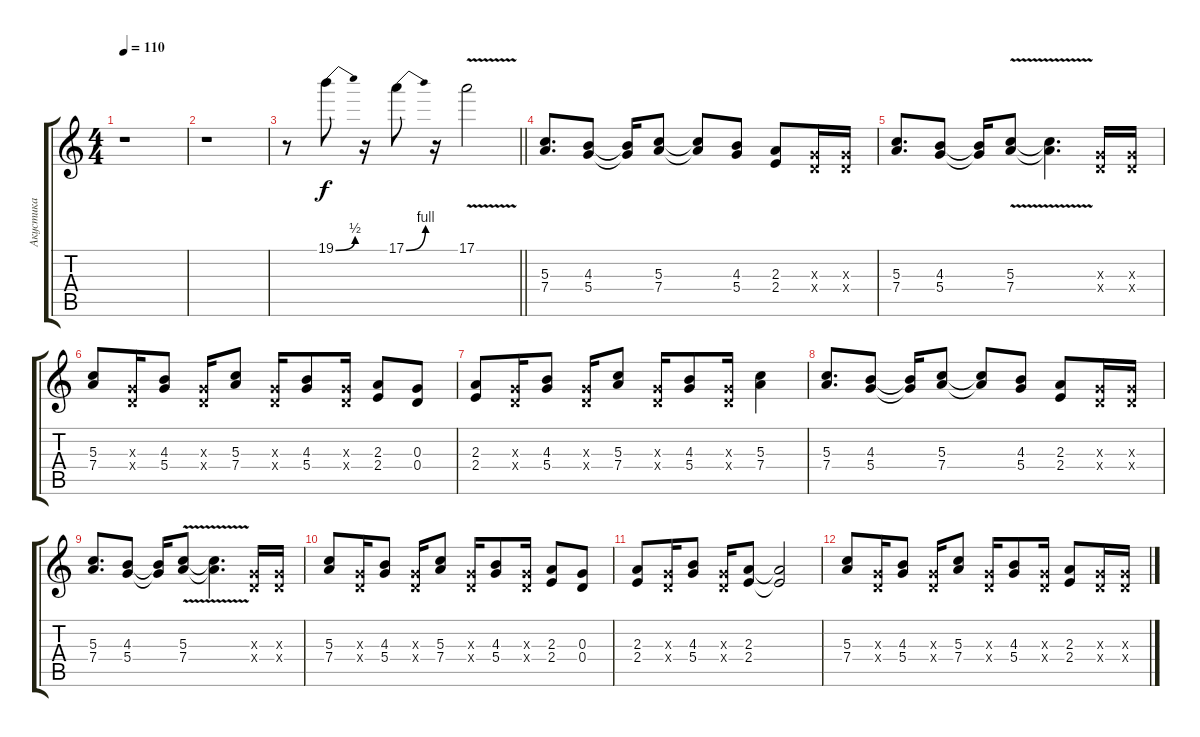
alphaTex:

\track ("Акустика" "Акустика") {instrument electricguitarclean}
\staff {score tabs}
\tuning (E4 B3 G3 D3 A2 E2) {hide}
\ts (4 4)
\tempo 110
\clef g2
\ks c
r.1{dy f} |
r.1 |
\barLineRight lightlight
r.8 19.1{be (bend 0 0 60 2)}.8 r.16 17.1{be (bend 0 0 60 4)}.8 r.16 17.1{v}.2 |
(5.3 7.4).8{d} (4.3 5.4).8 (4.3{t} 5.4{t}).16 (5.3 7.4).8 (5.3{t} 7.4{t}).8 (4.3 5.4).8 (2.3 2.4).8 (0.3{x} 0.4{x}).16 (0.3{x} 0.4{x}).16 |
(5.3 7.4).8{d} (4.3 5.4).8 (4.3{t} 5.4{t}).16 (5.3{v} 7.4{v}).8 (5.3{t} 7.4{t}).4{d} (0.3{x} 0.4{x}).16 (0.3{x} 0.4{x}).16 |
(5.3 7.4).8 (0.3{x} 0.4{x}).16 (4.3 5.4).8 (0.3{x} 0.4{x}).16 (5.3 7.4).8 (0.3{x} 0.4{x}).16 (4.3 5.4).8 (0.3{x} 0.4{x}).16 (2.3 2.4).8 (0.3 0.4).8 |
(2.3 2.4).8 (0.3{x} 0.4{x}).16 (4.3 5.4).8 (0.3{x} 0.4{x}).16 (5.3 7.4).8 (0.3{x} 0.4{x}).16 (4.3 5.4).8 (0.3{x} 0.4{x}).16 (5.3 7.4).4 |
(5.3 7.4).8{d} (4.3 5.4).8 (4.3{t} 5.4{t}).16 (5.3 7.4).8 (5.3{t} 7.4{t}).8 (4.3 5.4).8 (2.3 2.4).8 (0.3{x} 0.4{x}).16 (0.3{x} 0.4{x}).16 |
(5.3 7.4).8{d} (4.3 5.4).8 (4.3{t} 5.4{t}).16 (5.3{v} 7.4{v}).8 (5.3{t} 7.4{t}).4{d} (0.3{x} 0.4{x}).16 (0.3{x} 0.4{x}).16 |
(5.3 7.4).8 (0.3{x} 0.4{x}).16 (4.3 5.4).8 (0.3{x} 0.4{x}).16 (5.3 7.4).8 (0.3{x} 0.4{x}).16 (4.3 5.4).8 (0.3{x} 0.4{x}).16 (2.3 2.4).8 (0.3 0.4).8 |
(2.3 2.4).8 (0.3{x} 0.4{x}).16 (4.3 5.4).8 (0.3{x} 0.4{x}).16 (2.3 2.4).8 (2.3{t} 2.4{t}).2 |
(5.3 7.4).8 (0.3{x} 0.4{x}).16 (4.3 5.4).8 (0.3{x} 0.4{x}).16 (5.3 7.4).8 (0.3{x} 0.4{x}).16 (4.3 5.4).8 (0.3{x} 0.4{x}).16 (2.3 2.4).8 (0.3{x} 0.4{x}).16 (0.3{x} 0.4{x}).16
